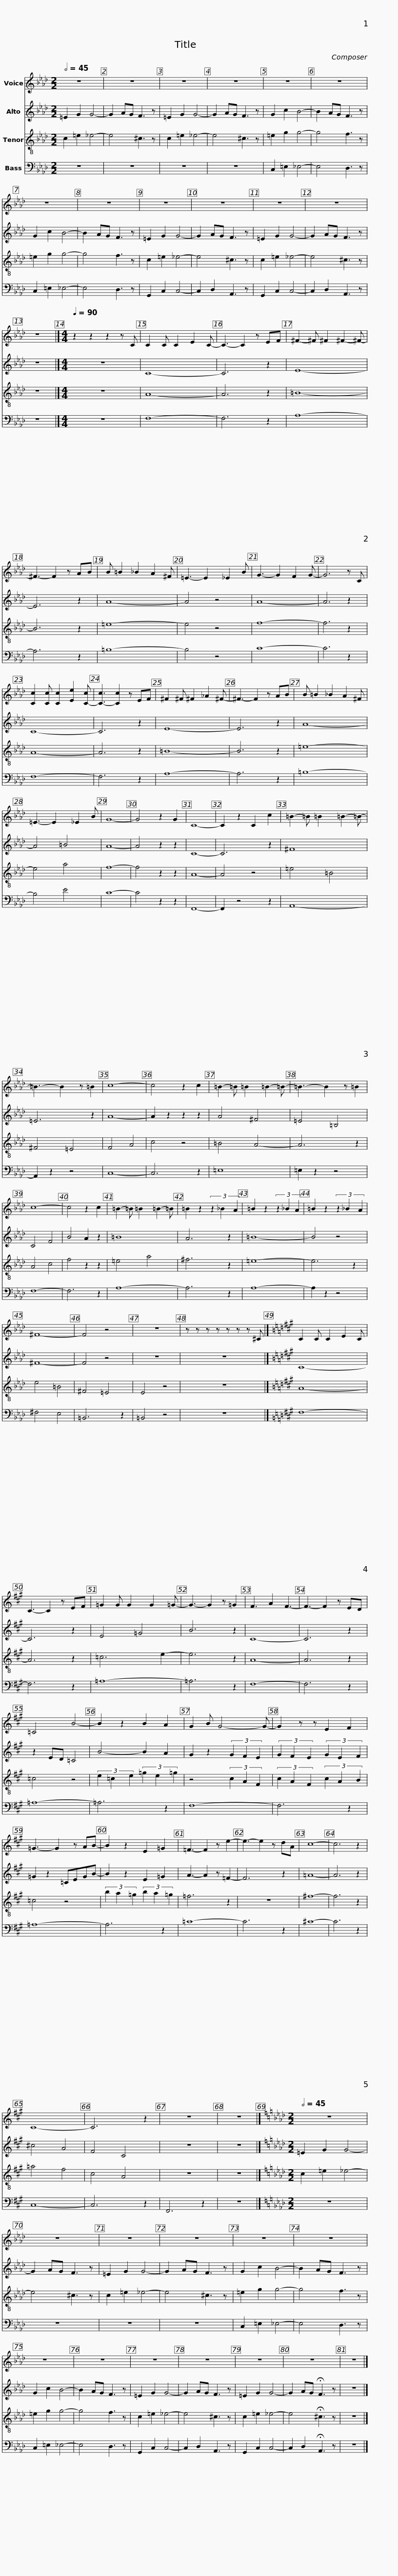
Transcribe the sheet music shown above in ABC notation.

X:1
%%score 1 2 3 4
L:1/8
Q:1/2=45
M:2/2
I:linebreak $
K:Ab
V:1 treble
V:2 treble
V:3 treble-8
V:4 bass
V:1
 z8 | z8 | z8 | z8 | z8 | %5
 z8 | z8 |$ z8 | z8 | z8 | %10
 z8 | z8 | z8 |][M:4/4][Q:1/4=90] z2 z2 z2 z C |$ C2 C C2 E2 C- | %15
 C3- C2 z EF | ^F2- ^F ^F2 ^F2- ^F- | ^F3- F2 z AB | B =B2 _B2 A2 ^F |$ =E3- E2 _E2 B | %20
 G3- G2 F2 G- | G6 z C | [Cc]2 [Cc] [Cc]2 [Ee]2 [C-c] | [C-c]3 [Cc]2 z EF | ^F2 ^F ^F2 _A2 ^F- |$ %25
 ^F3- F2 z AB | B =B2 _B2 A2 ^F | =E3- E2 _E2 B | G8- | G4 z2 G2 | %30
 C8- | C2 z2 C2 c2 | =B2- =B =B2 =B2- =B- |$ =B3- B2 z =B2 | c8- | %35
 c4 z2 c2 | =B2- =B =B2 =B2- =B- | =B3- B2 z =B2 | c8- | c4 z2 c2 |$ %40
 =B2- =B =B2 =B2- =B | =B2 z2 (3z2 _B2 A2 | =B2 z2 (3z2 _B2 A2 | =B2 z2 (3z2 _B2 A2 | ^F8- | %45
 F4 z4 | z8 |$ z z z z z z z ^C |][K:A] C2 C C2 E2 C | C3- C2 z EF | %50
 =G2 G G2 G2 =G- | G3- G2 z =G2 | F3 A2 F3- |$ F3- F2 z ED | =C4 B4- | %55
 B2 z2 B2 A2 | G2 B G4- G- | G2 z z E2 F2 |$ =G3- G2 z AB- | B2 z2 E2 =G2 | %60
 =F3- F2 z e2- | e3- e2 z dA | c8- | c6 z2 | C8- | %65
 C6 z2 |$ z8 | z8 |][K:Ab][M:2/2][Q:1/2=45] z8 | z8 | %70
 z8 | z8 | z8 | z8 |$ z8 | %75
 z8 | z8 | z8 | z8 | z8 | %80
 z8 |] %81
V:2
 =E2 G2 G4- | G2 AG F3 z | =E2 G2 G4- | G2 AG F3 z | G2 c2 B4- | %5
 B2 AG F3 z | G2 c2 B4- |$ B2 AG F3 z | =E2 G2 G4- | G2 AG F3 z | %10
 =E2 G2 G4- | G2 AG F3 z | z8 |][M:4/4] z8 |$ C8- | %15
 C6 z2 | E8- | E6 z2 | A8- |$ A4 z4 | %20
 A8- | A6 z2 | C8- | C6 z2 | E8- |$ %25
 E6 z2 | A8- | A4 =B4 | A8- | A4 z2 z2 | %30
 C8- | C6 z2 | ^F8 |$ =E6 z2 | A8- | %35
 A2 z2 z2 z2 | A4 ^F4 | =E4 =B,4 | C4 F4 | B4 A2 z2 |$ %40
 =B8 | A6 z2 | =B8- | B4 z4 | ^F8- | %45
 F4 z4 | z8 |$ z8 |][K:A] C8- | C6 z2 | %50
 E4 =G4 | B6 z2 | C8- |$ C6 z2 | z2 ED =C4 | %55
 B4- B2 A2 | G2 z2 (3G2 F2 E2 | (3G2 F2 E2 (3G2 E2 F2 |$ =G2 z2 =CEGB- | B2 z2 E2 =G2 | %60
 A3- A2 z =F2- | F6 z2 | =A8- | A6 z2 | ^c4 A4 | %65
 F4 C4 |$ z8 | z8 |][K:Ab][M:2/2] =E2 G2 G4- | G2 AG F3 z | %70
 =E2 G2 G4- | G2 AG F3 z | G2 c2 B4- | B2 AG F3 z |$ G2 c2 B4- | %75
 B2 AG F3 z | =E2 G2 G4- | G2 AG F3 z | =E2 G2 G4- | G2 AG !fermata!F3 z | %80
 z8 |] %81
V:3
 c2 =e2 _e4- | e4 ^c3 z | c2 =e2 _e4- | e4 ^c3 z | =e2 g2 g4- | %5
 g4 f3 z | =e2 g2 g4- |$ g4 f3 z | c2 =e2 _e4- | e4 ^c3 z | %10
 c2 =e2 _e4- | e4 ^c3 z | z8 |][M:4/4] z8 |$ A8- | %15
 A6 z2 | =B8- | B6 z2 | =e8- |$ e4 z4 | %20
 f8- | f6 z2 | A8- | A6 z2 | =B8- |$ %25
 B6 z2 | =e8- | e4 a4 | f8- | f4 z2 z2 | %30
 A8- | A4 z4 | =e4 =B4 |$ ^F4 =E4 | F4 A4 | %35
 c4 z4 | =B4 A4- | A6 z2 | A4 c4 | f4 z2 z2 |$ %40
 =e4 a4 | ^f6 z2 | =e8- | e6 z2 | e4 =B4 | %45
 ^F4 =E4 | E4 z4 |$ z8 |][K:A] A8- | A6 z2 | %50
 =c6 e2- | e6 z2 | A8- |$ A6 z2 | =c4 z4 | %55
 (3e2 =c2 e2 (3=g2 e2 =g2 | z4 (3c2 A2 F2 | (3c2 A2 F2 (3c2 A2 B2 |$ =c4 z4 | (3b2 a2 =g2 (3b2 a2 =g2 | %60
 =f6 z2 | z8 | ^f8- | f6 z2 | =a4 f4 | %65
 c4 A4 |$ z8 | z8 |][K:Ab][M:2/2] c2 =e2 _e4- | e4 ^c3 z | %70
 c2 =e2 _e4- | e4 ^c3 z | =e2 g2 g4- | g4 f3 z |$ =e2 g2 g4- | %75
 g4 f3 z | c2 =e2 _e4- | e4 ^c3 z | c2 =e2 _e4- | e4 !fermata!^c3 z | %80
 z8 |] %81
V:4
 z8 | z8 | z8 | z8 | C,2 =E,2 _E,4- | %5
 E,4 D,3 z | C,2 =E,2 _E,4- |$ E,4 D,3 z | G,,2 C,2 C,4- | C,2 D,2 A,,3 z | %10
 G,,2 C,2 C,4- | C,2 D,2 A,,3 z | z8 |][M:4/4] z8 |$ F,8- | %15
 F,6 z2 | A,8- | A,6 z2 | =B,8- |$ B,4 z4 | %20
 C8- | C6 z2 | F,8- | F,6 z2 | A,8- |$ %25
 A,6 z2 | =B,8- | B,4 E4 | C8- | C4 z2 z2 | %30
 F,,8- | F,,2 z4 z2 | A,,8- |$ A,,2 z2 z4 | C,8- | %35
 C,6 z2 | =E,8 | =E,2 z2 z4 | F,8- | F,6 z2 |$ %40
 A,8- | A,6 z2 | A,8- | A,2 z2 z4 | ^F,4 E,4 | %45
 =B,,6 z2 | =B,,4 z4 |$ z8 |][K:A] F,8- | F,6 z2 | %50
 =A,8- | =A,6 z2 | F,8- |$ F,6 z2 | =A,8- | %55
 =A,6 z2 | F,8- | F,6 z2 |$ =A,8- | A,6 z2 | %60
 =C8- | C6 z2 | ^C8- | C6 z2 | C,8- | %65
 C,6 z2 |$ F,,6 z2 | z8 |][K:Ab][M:2/2] z8 | z8 | %70
 z8 | z8 | C,2 =E,2 _E,4- | E,4 D,3 z |$ C,2 =E,2 _E,4- | %75
 E,4 D,3 z | G,,2 C,2 C,4- | C,2 D,2 A,,3 z | G,,2 C,2 C,4- | C,2 D,2 !fermata!A,,3 z | %80
 z8 |] %81
